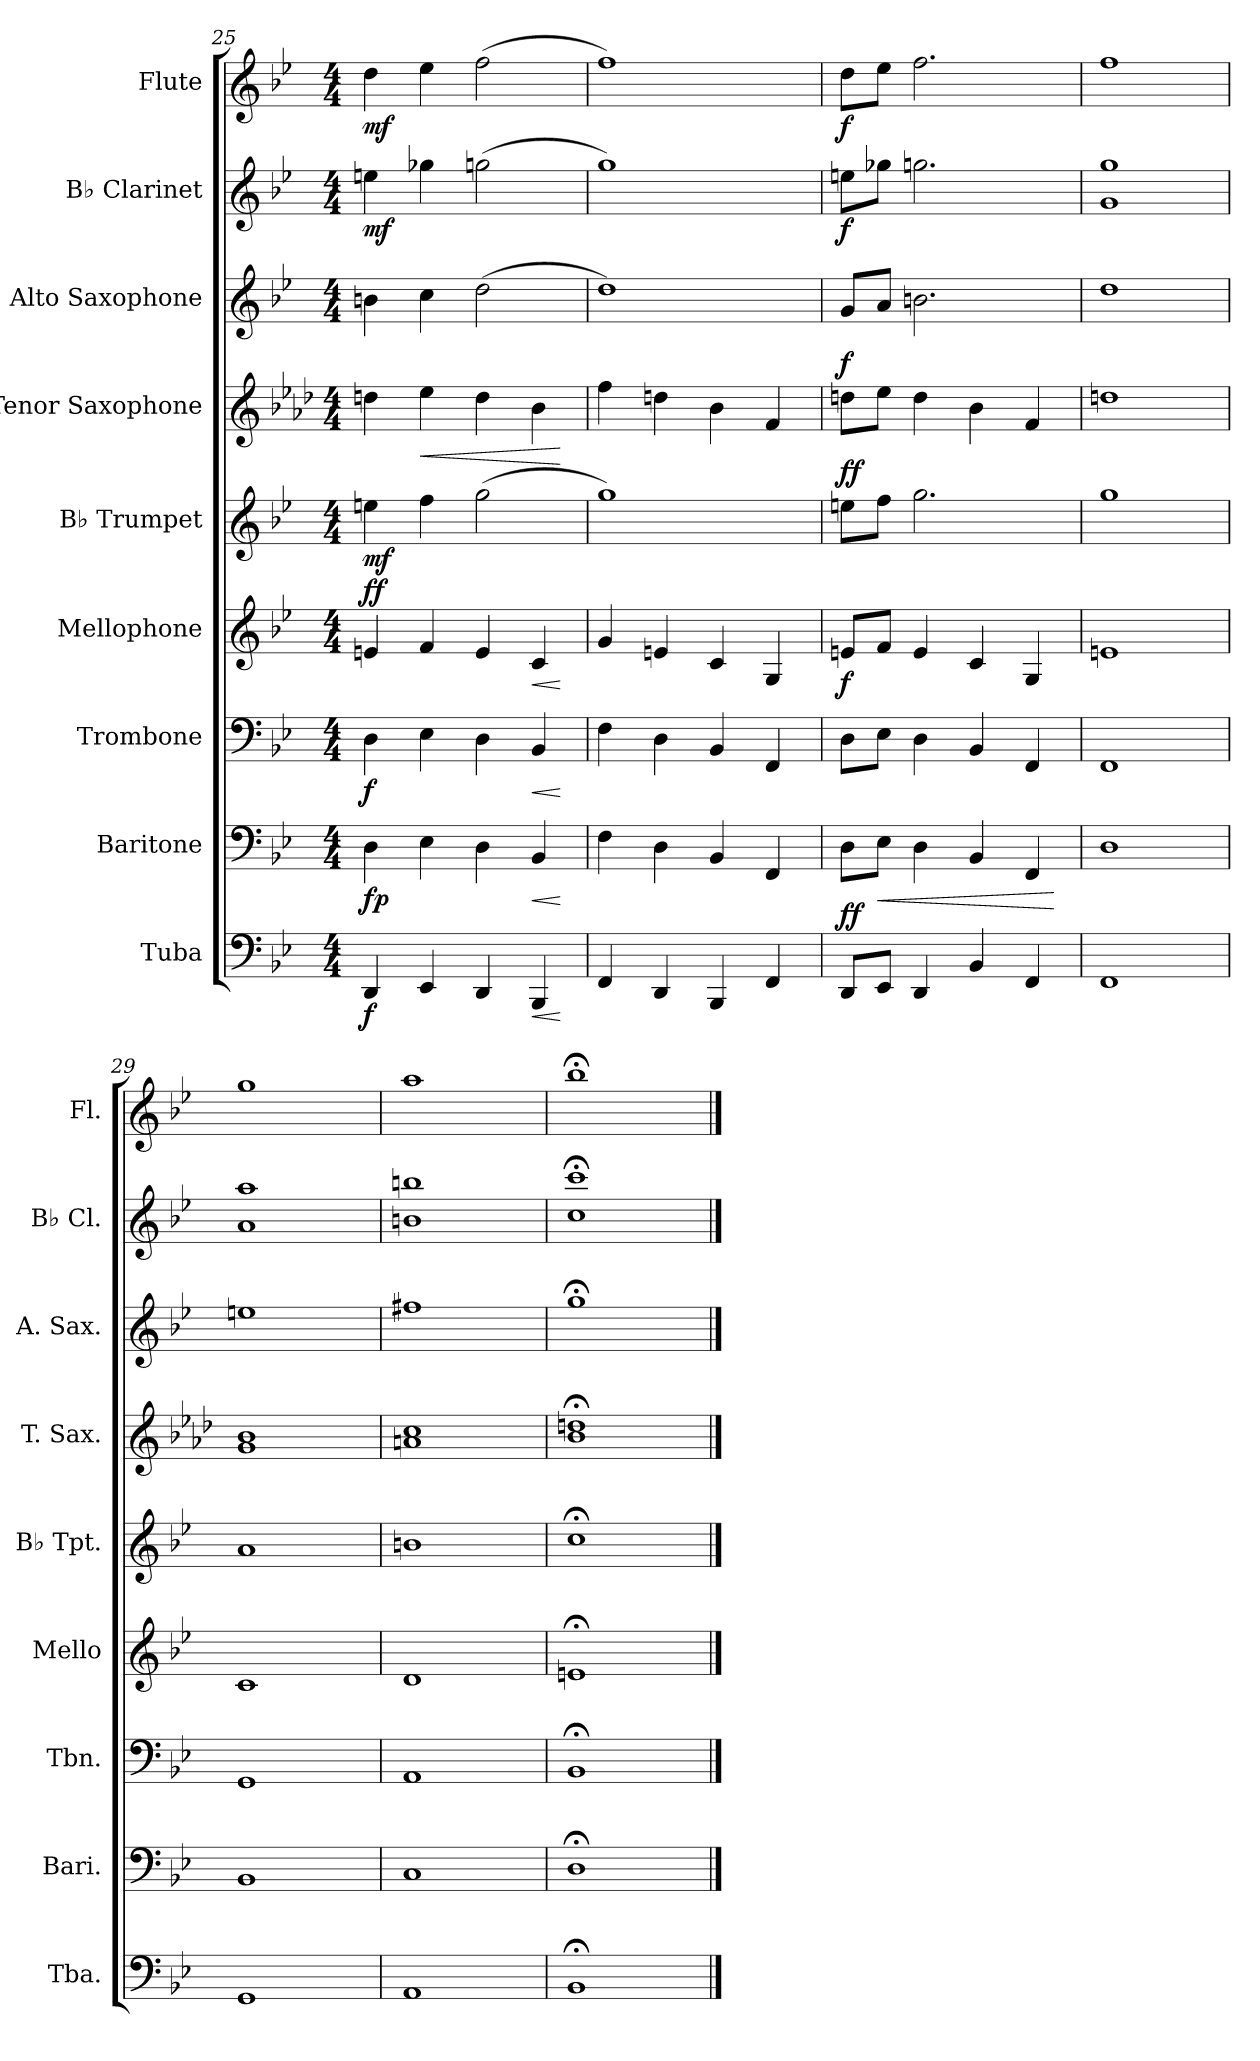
**kern	**dynam	**kern	**dynam	**kern	**dynam	**kern	**dynam	**kern	**dynam	**kern	**dynam	**kern	**kern	**dynam	**kern	**dynam
*part9	*part9	*part8	*part8	*part7	*part7	*part6	*part6	*part5	*part5	*part4	*part4	*part3	*part2	*part2	*part1	*part1
*staff9	*staff9	*staff8	*staff8	*staff7	*staff7	*staff6	*staff6	*staff5	*staff5	*staff4	*staff4	*staff3	*staff2	*staff2	*staff1	*staff1
*I"Tuba	*	*I"Baritone	*	*I"Trombone	*	*I"Mellophone	*	*I"B♭ Trumpet	*	*I"Tenor Saxophone	*	*I"Alto Saxophone	*I"B♭ Clarinet	*	*I"Flute	*
*I'Tba.	*	*I'Bari.	*	*I'Tbn.	*	*I'Mello	*	*I'B♭ Tpt.	*	*I'T. Sax.	*	*I'A. Sax.	*I'B♭ Cl.	*	*I'Fl.	*
!!LO:PB:g=z
*clefF4	*	*clefF4	*	*clefF4	*	*clefG2	*	*clefG2	*	*clefG2	*	*clefG2	*clefG2	*	*clefG2	*
*	*	*	*	*	*	*ITrd1c2	*	*ITrd1c2	*	*ITrd8c14	*	*ITrd5c9	*ITrd1c2	*	*	*
*k[b-e-]	*	*k[b-e-]	*	*k[b-e-]	*	*k[b-e-a-d-]	*	*k[b-e-a-d-]	*	*k[b-e-a-d-]	*	*k[b-e-a-d-g-]	*k[b-e-a-d-]	*	*k[b-e-]	*
*M4/4	*	*M4/4	*	*M4/4	*	*M4/4	*	*M4/4	*	*M4/4	*	*M4/4	*M4/4	*	*M4/4	*
=25	=25	=25	=25	=25	=25	=25	=25	=25	=25	=25	=25	=25	=25	=25	=25	=25
!	!LO:DY:b	!	!LO:DY:b	!	!LO:DY:b	!	!LO:DY:a	!	!	!	!	!	!	!	!	!
!	!	!	!	!	!	!	!LO:DY:n=1:b	!	!LO:DY:b	!	!LO:DY:b	!	!	!	!	!
!	!	!	!	!	!	!	!	!	!	!	!LO:DY:n=1:a	!	!	!LO:DY:b	!	!LO:DY:b
4DD/	f	4D\	fp	4D\	f	4dn/	f f	4ddn\	mf	4dn\	f mf	4dn\	4ddn\	mf	4dd\	mf
!	!	!	!	!	!	!	!	!	!	!	!LO:HP:b	!	!	!	!	!
4EE-/	.	4E-\	.	4E-\	.	4e-/	.	4ee-\	.	4e-\	<	4e-\	4ff-X\	.	4ee-\	.
4DD/	.	4D\	.	4D\	.	4d/	.	(2ff\	.	4d\	.	(2f\	(2ffn\	.	(2ff\	.
!	!LO:HP:b	!	!LO:HP:b	!	!LO:HP:b	!	!LO:HP:b	!	!	!	!	!	!	!	!	!
4BBB-/	<	4BB-/	<	4BB-/	<	4B-/	<	.	.	4B-\	.	.	.	.	.	.
.	[	.	[	.	[	.	[	.	.	.	[	.	.	.	.	.
=26	=26	=26	=26	=26	=26	=26	=26	=26	=26	=26	=26	=26	=26	=26	=26	=26
4FF/	.	4F\	.	4F\	.	4f/	.	1ff)	.	4f\	.	1f)	1ff)	.	1ff)	.
4DD/	.	4D\	.	4D\	.	4dn/	.	.	.	4dn\	.	.	.	.	.	.
4BBB-/	.	4BB-/	.	4BB-/	.	4B-/	.	.	.	4B-\	.	.	.	.	.	.
4FF/	.	4FF/	.	4FF/	.	4F/	.	.	.	4F/	.	.	.	.	.	.
=27	=27	=27	=27	=27	=27	=27	=27	=27	=27	=27	=27	=27	=27	=27	=27	=27
!	!LO:DY:a	!	!	!	!	!	!	!	!	!	!	!	!	!	!	!
!	!LO:DY:n=1:b	!	!	!	!	!	!LO:DY:b	!	!LO:DY:a	!	!	!	!	!	!	!
!	!	!	!	!	!	!	!	!	!LO:DY:n=1:b	!	!LO:DY:a	!	!	!LO:DY:b	!	!LO:DY:b
8DD/L	f f	8D\L	.	8D\L	.	8dn/L	f	8ddn\L	f f	8dn\L	f	8B-/L	8ddn\L	f	8dd\L	f
!	!	!	!LO:HP:b	!	!	!	!	!	!	!	!	!	!	!	!	!
8EE-/J	.	8E-\J	<	8E-\J	.	8e-/J	.	8ee-\J	.	8e-\J	.	8c/J	8ff-X\J	.	8ee-\J	.
4DD/	.	4D\	.	4D\	.	4d/	.	2.ff\	.	4d\	.	2.dn\	2.ffn\	.	2.ff\	.
4BB-/	.	4BB-/	.	4BB-/	.	4B-/	.	.	.	4B-\	.	.	.	.	.	.
4FF/	.	4FF/	.	4FF/	.	4F/	.	.	.	4F/	.	.	.	.	.	.
.	.	.	[	.	.	.	.	.	.	.	.	.	.	.	.	.
=28	=28	=28	=28	=28	=28	=28	=28	=28	=28	=28	=28	=28	=28	=28	=28	=28
1FF	.	1D	.	1FF	.	1dn	.	1ff	.	1dn	.	1f	1f 1ff	.	1ff	.
=29	=29	=29	=29	=29	=29	=29	=29	=29	=29	=29	=29	=29	=29	=29	=29	=29
1GG	.	1BB-	.	1GG	.	1B-	.	1g	.	1G 1B-	.	1gn	1g 1gg	.	1gg	.
=30	=30	=30	=30	=30	=30	=30	=30	=30	=30	=30	=30	=30	=30	=30	=30	=30
1AA	.	1C	.	1AA	.	1c	.	1an	.	1An 1c	.	1an	1an 1aan	.	1aa	.
=31	=31	=31	=31	=31	=31	=31	=31	=31	=31	=31	=31	=31	=31	=31	=31	=31
1BB-;<	.	1D;<	.	1BB-;<	.	1dn;<	.	1b-;<	.	1B-;< 1dn;<	.	1b-;<	1b-;< 1bb-;<	.	1bb-;<	.
==	==	==	==	==	==	==	==	==	==	==	==	==	==	==	==	==
*-	*-	*-	*-	*-	*-	*-	*-	*-	*-	*-	*-	*-	*-	*-	*-	*-
